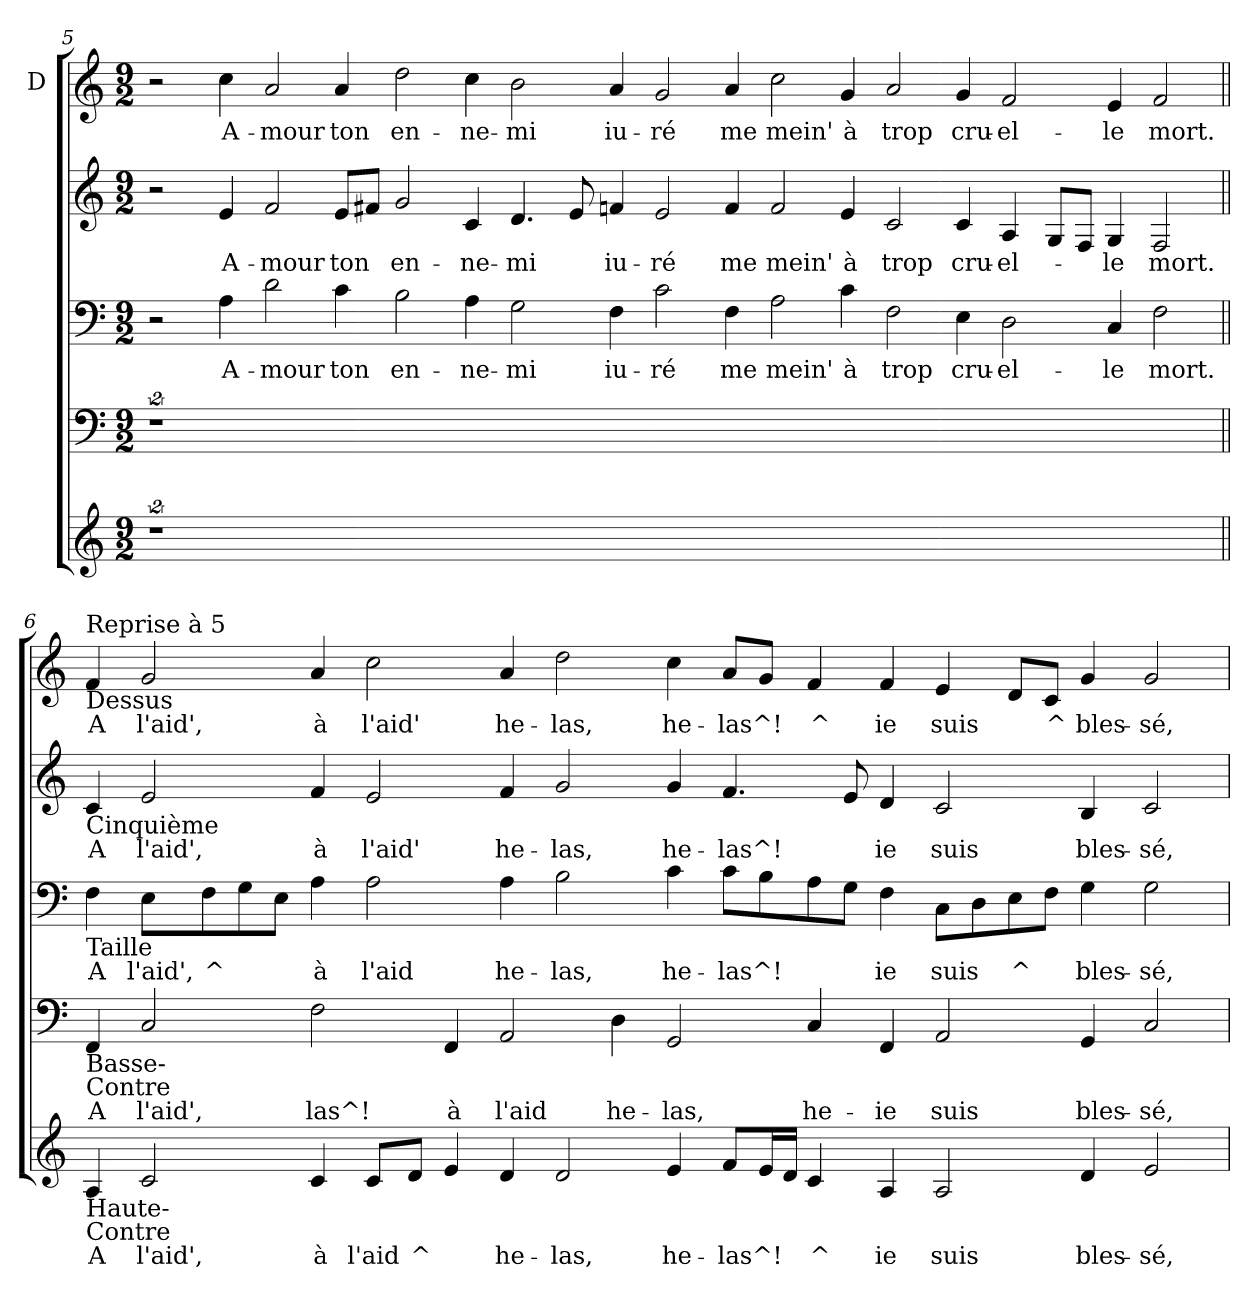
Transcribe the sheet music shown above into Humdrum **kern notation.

**kern	**text	**kern	**text	**kern	**text	**kern	**text	**kern	**text
*part5	*part5	*part4	*part4	*part3	*part3	*part2	*part2	*part1	*part1
*staff5	*staff5	*staff4	*staff4	*staff3	*staff3	*staff2	*staff2	*staff1	*staff1
*	*	*	*	*	*	*	*	*I"D	*
!!LO:LB:g=z
*clefG2	*	*clefF4	*	*clefF4	*	*clefG2	*	*clefG2	*
*k[]	*	*k[]	*	*k[]	*	*k[]	*	*k[]	*
*C:	*	*C:	*	*C:	*	*C:	*	*C:	*
*M9/2	*	*M9/2	*	*M9/2	*	*M9/2	*	*M9/2	*
=5	=5	=5	=5	=5	=5	=5	=5	=5	=5
2%9r	.	2%9r	.	2r	.	2r	.	2r	.
!	!	!	!	!	!LO:LY:b	!	!LO:LY:b	!	!LO:LY:b
.	.	.	.	4A\	A-	4e/	A-	4cc\	A-
!	!	!	!	!	!LO:LY:b	!	!LO:LY:b	!	!LO:LY:b
.	.	.	.	2d\	-mour	2f/	-mour	2a/	-mour
!	!	!	!	!	!LO:LY:b	!	!LO:LY:b	!	!LO:LY:b
.	.	.	.	4c\	ton	8e/L	ton	4a/	ton
.	.	.	.	.	.	8f#X/J	.	.	.
!	!	!	!	!	!LO:LY:b	!	!LO:LY:b	!	!LO:LY:b
.	.	.	.	2B\	en-	2g/	en-	2dd\	en-
!	!	!	!	!	!LO:LY:b	!	!LO:LY:b	!	!LO:LY:b
.	.	.	.	4A\	-ne-	4c/	-ne-	4cc\	-ne-
!	!	!	!	!	!LO:LY:b	!	!LO:LY:b	!	!LO:LY:b
.	.	.	.	2G\	-mi	4.d/	-mi	2b\	-mi
.	.	.	.	.	.	8e/	.	.	.
!	!	!	!	!	!LO:LY:b	!	!LO:LY:b	!	!LO:LY:b
.	.	.	.	4F\	iu-	4fn/	iu-	4a/	iu-
!	!	!	!	!	!LO:LY:b	!	!LO:LY:b	!	!LO:LY:b
.	.	.	.	2c\	-ré	2e/	-ré	2g/	-ré
!	!	!	!	!	!LO:LY:b	!	!LO:LY:b	!	!LO:LY:b
.	.	.	.	4F\	me	4f/	me	4a/	me
!	!	!	!	!	!LO:LY:b	!	!LO:LY:b	!	!LO:LY:b
.	.	.	.	2A\	mein'	2f/	mein'	2cc\	mein'
!	!	!	!	!	!LO:LY:b	!	!LO:LY:b	!	!LO:LY:b
.	.	.	.	4c\	à	4e/	à	4g/	à
!	!	!	!	!	!LO:LY:b	!	!LO:LY:b	!	!LO:LY:b
0ryy	.	0ryy	.	2F\	trop	2c/	trop	2a/	trop
!	!	!	!	!	!LO:LY:b	!	!LO:LY:b	!	!LO:LY:b
.	.	.	.	4E\	cru-	4c/	cru-	4g/	cru-
!	!	!	!	!	!LO:LY:b	!	!LO:LY:b	!	!LO:LY:b
.	.	.	.	2D\	-el-	4A/	-el-	2f/	-el-
.	.	.	.	.	.	8G/L	.	.	.
.	.	.	.	.	.	8F/J	.	.	.
!	!	!	!	!	!LO:LY:b	!	!LO:LY:b	!	!LO:LY:b
.	.	.	.	4C/	-le	4G/	-le	4e/	-le
!	!	!	!	!	!LO:LY:b	!	!LO:LY:b	!	!LO:LY:b
.	.	.	.	2F\	mort.	2F/	mort.	2f/	mort.
!!LO:LB:g=z
=6||	=6||	=6||	=6||	=6||	=6||	=6||	=6||	=6||	=6||
!	!	!	!	!	!	!	!	!LO:TX:a:t=Reprise à 5	!
!	!	!	!	!	!	!	!	!LO:TX:b:t=Dessus	!
!	!	!	!	!	!	!LO:TX:b:t=Cinquième	!	!	!
!	!	!	!	!LO:TX:b:t=Taille	!	!	!	!	!
!	!	!LO:TX:b:t=Basse-\nContre	!	!	!	!	!	!	!
!LO:TX:b:t=Haute-\nContre	!	!	!	!	!	!	!	!	!
!	!LO:LY:b	!	!LO:LY:b	!	!LO:LY:b	!	!LO:LY:b	!	!LO:LY:b
4A/	A	4FF/	A	4F\	A	4c/	A	4f/	A
!	!LO:LY:b	!	!LO:LY:b	!	!LO:LY:b	!	!LO:LY:b	!	!LO:LY:b
2c/	l'aid',	2C/	l'aid',	8E\L	l'aid',	2e/	l'aid',	2g/	l'aid',
!	!	!	!	!	!LO:LY:b	!	!	!	!
.	.	.	.	8F\	^	.	.	.	.
.	.	.	.	8G\	.	.	.	.	.
.	.	.	.	8E\J	.	.	.	.	.
!	!LO:LY:b	!	!LO:LY:b	!	!LO:LY:b	!	!LO:LY:b	!	!LO:LY:b
4c/	à	2F\	las^!	4A\	à	4f/	à	4a/	à
!	!LO:LY:b	!	!	!	!LO:LY:b	!	!LO:LY:b	!	!LO:LY:b
8c/L	l'aid	.	.	2A\	l'aid	2e/	l'aid'	2cc\	l'aid'
!	!LO:LY:b	!	!	!	!	!	!	!	!
8d/J	^	.	.	.	.	.	.	.	.
!	!	!	!LO:LY:b	!	!	!	!	!	!
4e/	.	4FF/	à	.	.	.	.	.	.
!	!LO:LY:b	!	!LO:LY:b	!	!LO:LY:b	!	!LO:LY:b	!	!LO:LY:b
4d/	he-	2AA/	l'aid	4A\	he-	4f/	he-	4a/	he-
!	!LO:LY:b	!	!	!	!LO:LY:b	!	!LO:LY:b	!	!LO:LY:b
2d/	-las,	.	.	2B\	-las,	2g/	-las,	2dd\	-las,
!	!	!	!LO:LY:b	!	!	!	!	!	!
.	.	4D\	he-	.	.	.	.	.	.
!	!LO:LY:b	!	!LO:LY:b	!	!LO:LY:b	!	!LO:LY:b	!	!LO:LY:b
4e/	he-	2GG/	-las,	4c\	he-	4g/	he-	4cc\	he-
!	!LO:LY:b	!	!	!	!LO:LY:b	!	!LO:LY:b	!	!LO:LY:b
8f/L	-las^!	.	.	8c\L	-las^!	4.f/	-las^!	8a/L	-las^!
16e/L	.	.	.	8B\	.	.	.	8g/J	.
16d/JJ	.	.	.	.	.	.	.	.	.
!	!LO:LY:b	!	!LO:LY:b	!	!	!	!	!	!LO:LY:b
4c/	^	4C/	he-	8A\	.	.	.	4f/	^
.	.	.	.	8G\J	.	8e/	.	.	.
!	!LO:LY:b	!	!LO:LY:b	!	!LO:LY:b	!	!LO:LY:b	!	!LO:LY:b
4A/	ie	4FF/	-ie	4F\	ie	4d/	ie	4f/	ie
!	!LO:LY:b	!	!LO:LY:b	!	!LO:LY:b	!	!LO:LY:b	!	!LO:LY:b
2A/	suis	2AA/	suis	8C\L	suis	2c/	suis	4e/	suis
.	.	.	.	8D\	.	.	.	.	.
!	!	!	!	!	!LO:LY:b	!	!	!	!
.	.	.	.	8E\	^	.	.	8d/L	.
!	!	!	!	!	!	!	!	!	!LO:LY:b
.	.	.	.	8F\J	.	.	.	8c/J	^
!	!LO:LY:b	!	!LO:LY:b	!	!LO:LY:b	!	!LO:LY:b	!	!LO:LY:b
4d/	bles-	4GG/	bles-	4G\	bles-	4B/	bles-	4g/	bles-
!	!LO:LY:b	!	!LO:LY:b	!	!LO:LY:b	!	!LO:LY:b	!	!LO:LY:b
2e/	-sé,	2C/	-sé,	2G\	-sé,	2c/	-sé,	2g/	-sé,
=	=	=	=	=	=	=	=	=	=
*-	*-	*-	*-	*-	*-	*-	*-	*-	*-
